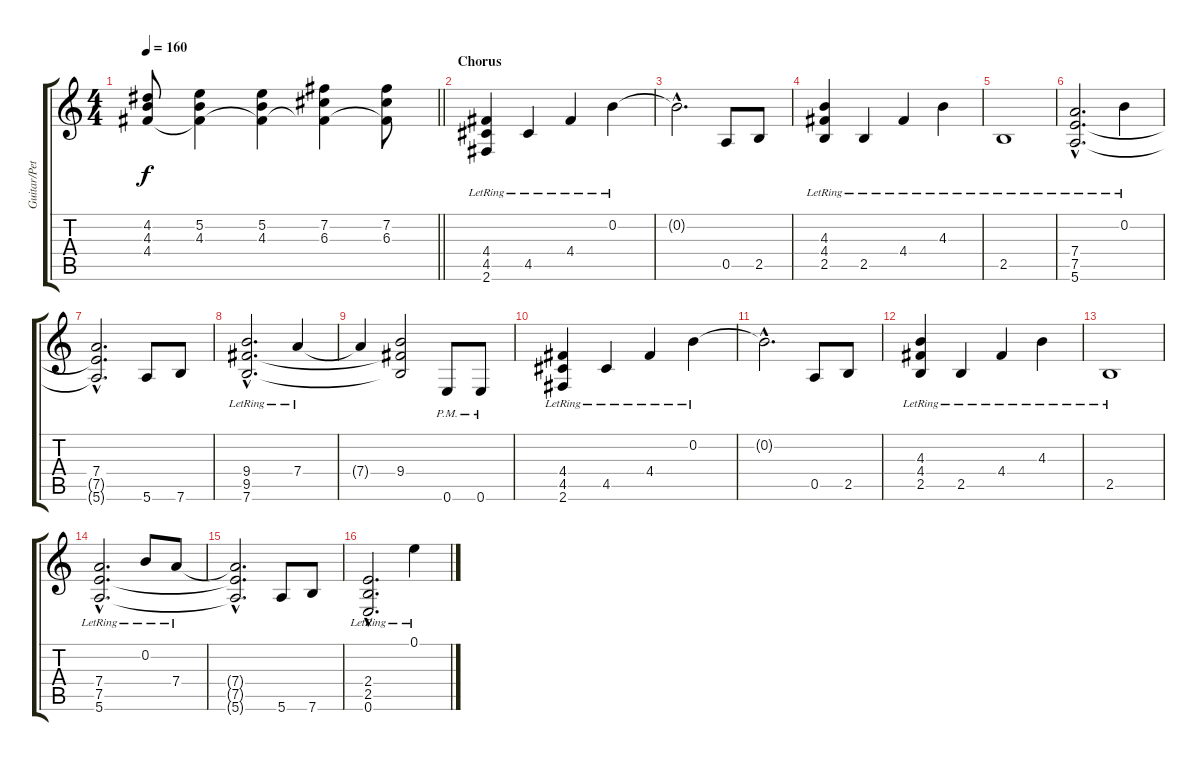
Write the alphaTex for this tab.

\track ("Guitar/Petrucci" "Guitar/Pet") {instrument distortionguitar}
\staff {score tabs}
\tuning (E4 B3 G3 D3 A2 E2) {hide}
\ts (4 4)
\tempo 160
\clef g2
\barLineRight lightlight
\ks c
(4.2{t} 4.3{t} 4.4{t}).8{dy f} (5.2 4.3 4.4{t}).4 (5.2 4.3 4.4{t}).4 (7.2 6.3 4.4{t}).4 (7.2 6.3 4.4{t}).8 |
\section ("" "Chorus")
(4.4{lr} 4.5{lr} 2.6{lr}).4 4.5{lr}.4 4.4{lr}.4 0.2{lr}.4 |
0.2{hac t}.2{d} 0.5.8 2.5.8 |
(4.3{lr} 4.4{lr} 2.5{lr}).4 2.5{lr}.4 4.4{lr}.4 4.3{lr}.4 |
2.5{lr}.1 |
(7.4{hac lr} 7.5{hac lr} 5.6{hac lr}).2{d} 0.2{lr}.4 |
(7.4{hac} 7.5{hac t} 5.6{hac t}).2{d} 5.6.8 7.6.8 |
(9.4{hac lr} 9.5{hac lr} 7.6{hac lr}).2{d} 7.4{lr}.4 |
7.4{t}.4 (9.4 9.5{t} 7.6{t}).2 0.6{pm}.8 0.6{pm}.8 |
(4.4{lr} 4.5{lr} 2.6{lr}).4 4.5{lr}.4 4.4{lr}.4 0.2{lr}.4 |
0.2{hac t}.2{d} 0.5.8 2.5.8 |
(4.3{lr} 4.4{lr} 2.5{lr}).4 2.5{lr}.4 4.4{lr}.4 4.3{lr}.4 |
2.5{lr}.1 |
(7.4{hac lr} 7.5{hac lr} 5.6{hac lr}).2{d} 0.2{lr}.8 7.4{lr}.8 |
(7.4{hac t} 7.5{hac t} 5.6{hac t}).2{d} 5.6.8 7.6.8 |
(2.4{hac lr} 2.5{hac lr} 0.6{hac lr}).2{d} 0.1{lr}.4
